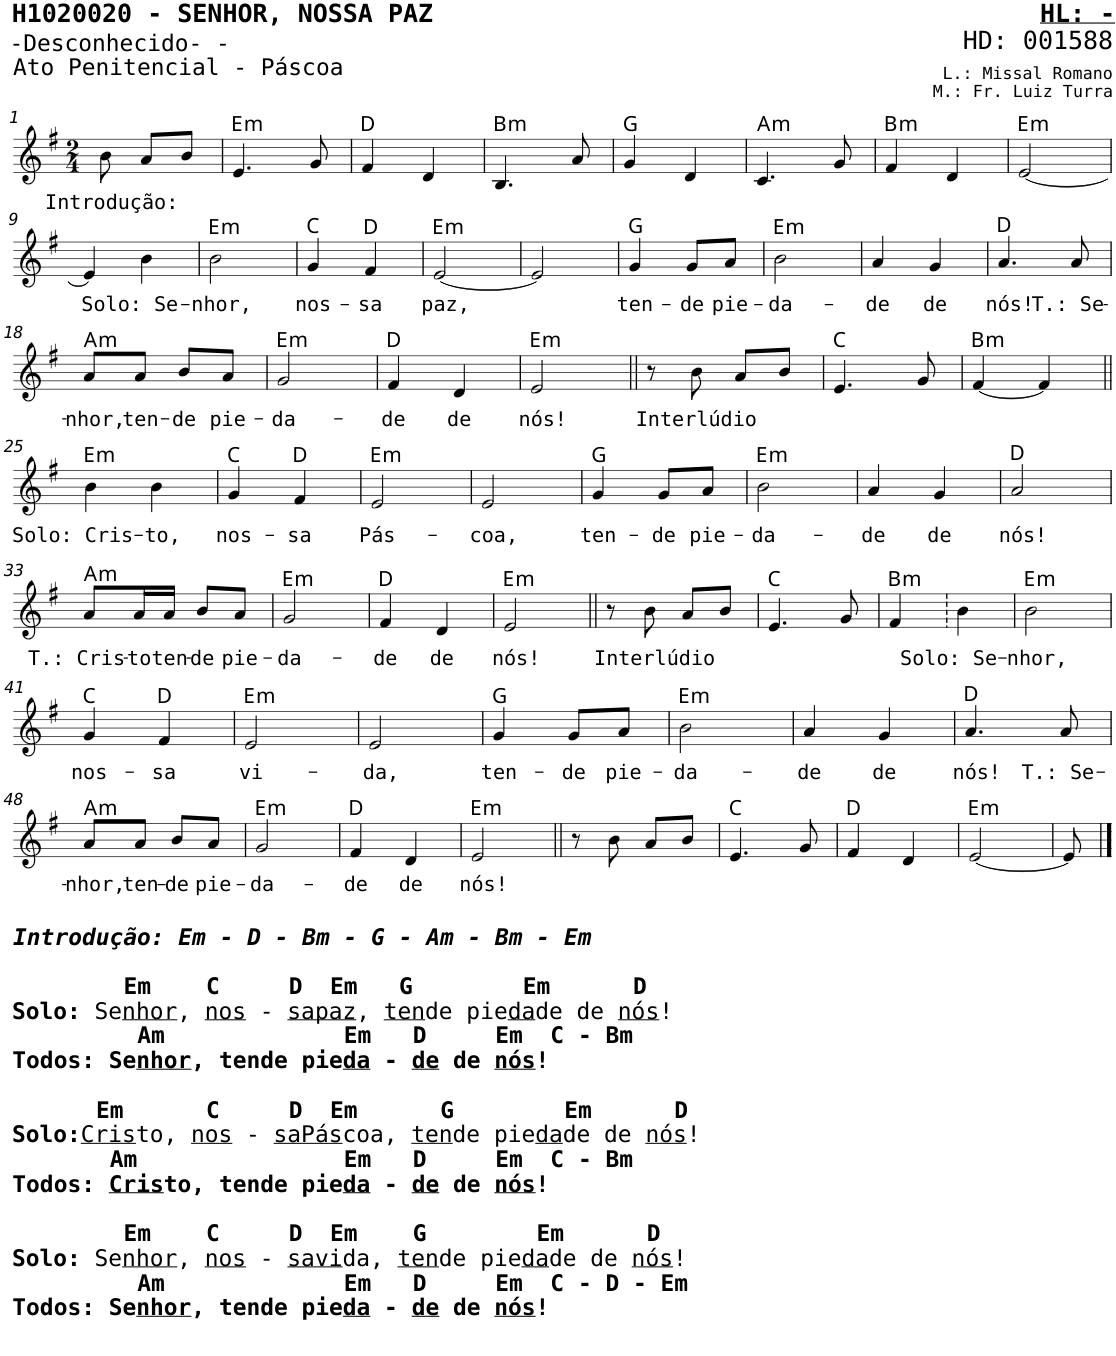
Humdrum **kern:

**kern	**text	**harte
*part1	*part1	*part1
*staff1	*staff1	*
*I"Voz	*	*
*I'V	*	*
*stria5	*	*
*clefG2	*	*
*k[f#]	*	*
*M2/4	*	*
=1	=1	=1
!	!LO:LY:b	!
8b\	Introdução:	.
8a/L	.	.
8b/J	.	.
=2	=2	=2
!	!	!LO:H:kt=m
4.e/	.	E:min
8g/	.	.
=3	=3	=3
4f#/	.	D:maj
4d/	.	.
=4	=4	=4
!	!	!LO:H:kt=m
4.B/	.	B:min
8a/	.	.
=5	=5	=5
4g/	.	G:maj
4d/	.	.
=6	=6	=6
!	!	!LO:H:kt=m
4.c/	.	A:min
8g/	.	.
=7	=7	=7
!	!	!LO:H:kt=m
4f#/	.	B:min
4d/	.	.
=8	=8	=8
!	!	!LO:H:kt=m
[2e/	.	E:min
!!LO:LB:g=z
=9	=9	=9
4e/]	.	.
!	!LO:LY:b	!
4b\	Solo: Se-	.
=10	=10	=10
!	!LO:LY:b	!LO:H:kt=m
2b\	-nhor,	E:min
=11	=11	=11
!	!LO:LY:b	!
4g/	nos-	C:maj
!	!LO:LY:b	!
4f#/	-sa	D:maj
=12	=12	=12
!	!LO:LY:b	!LO:H:kt=m
[2e/	paz,	E:min
=13	=13	=13
2e/]	.	.
=14	=14	=14
!	!LO:LY:b	!
4g/	ten-	G:maj
!	!LO:LY:b	!
8g/L	-de	.
!	!LO:LY:b	!
8a/J	pie-	.
=15	=15	=15
!	!LO:LY:b	!LO:H:kt=m
2b\	-da-	E:min
=16	=16	=16
!	!LO:LY:b	!
4a/	-de	.
!	!LO:LY:b	!
4g/	de	.
=17	=17	=17
!	!LO:LY:b	!
4.a/	nós!	D:maj
!	!LO:LY:b	!
8a/	T.: Se-	.
!!LO:LB:g=z
=18	=18	=18
!	!LO:LY:b	!LO:H:kt=m
8a/L	-nhor,	A:min
!	!LO:LY:b	!
8a/J	ten-	.
!	!LO:LY:b	!
8b/L	-de	.
!	!LO:LY:b	!
8a/J	pie-	.
=19	=19	=19
!	!LO:LY:b	!LO:H:kt=m
2g/	-da-	E:min
=20	=20	=20
!	!LO:LY:b	!
4f#/	-de	D:maj
!	!LO:LY:b	!
4d/	de	.
=21	=21	=21
!	!LO:LY:b	!LO:H:kt=m
2e/	nós!	E:min
=22||	=22||	=22||
8r	.	.
!	!LO:LY:b	!
8b\	Interlúdio	.
8a/L	.	.
8b/J	.	.
=23	=23	=23
4.e/	.	C:maj
8g/	.	.
=24	=24	=24
!	!	!LO:H:kt=m
[4f#/	.	B:min
4f#/]	.	.
!!LO:LB:g=z
=25||	=25||	=25||
!	!LO:LY:b	!LO:H:kt=m
4b\	Solo: Cris-	E:min
!	!LO:LY:b	!
4b\	-to,	.
=26	=26	=26
!	!LO:LY:b	!
4g/	nos-	C:maj
!	!LO:LY:b	!
4f#/	-sa	D:maj
=27	=27	=27
!	!LO:LY:b	!LO:H:kt=m
2e/	Pás-	E:min
=28	=28	=28
!	!LO:LY:b	!
2e/	-coa,	.
=29	=29	=29
!	!LO:LY:b	!
4g/	ten-	G:maj
!	!LO:LY:b	!
8g/L	-de	.
!	!LO:LY:b	!
8a/J	pie-	.
=30	=30	=30
!	!LO:LY:b	!LO:H:kt=m
2b\	-da-	E:min
=31	=31	=31
!	!LO:LY:b	!
4a/	-de	.
!	!LO:LY:b	!
4g/	de	.
=32	=32	=32
!	!LO:LY:b	!
2a/	nós!	D:maj
!!LO:LB:g=z
=33	=33	=33
!	!LO:LY:b	!LO:H:kt=m
8a/L	T.: Cris-	A:min
!	!LO:LY:b	!
16a/L	-to	.
!	!LO:LY:b	!
16a/JJ	ten-	.
!	!LO:LY:b	!
8b/L	-de	.
!	!LO:LY:b	!
8a/J	pie-	.
=34	=34	=34
!	!LO:LY:b	!LO:H:kt=m
2g/	-da-	E:min
=35	=35	=35
!	!LO:LY:b	!
4f#/	-de	D:maj
!	!LO:LY:b	!
4d/	de	.
=36	=36	=36
!	!LO:LY:b	!LO:H:kt=m
2e/	nós!	E:min
=37||	=37||	=37||
8r	.	.
!	!LO:LY:b	!
8b\	Interlúdio	.
8a/L	.	.
8b/J	.	.
=38	=38	=38
4.e/	.	C:maj
8g/	.	.
=39	=39	=39
!	!	!LO:H:kt=m
4f#/	.	B:min
!	!LO:LY:b	!
4b\	Solo: Se-	.
=40	=40	=40
!	!LO:LY:b	!LO:H:kt=m
2b\	-nhor,	E:min
!!LO:LB:g=z
=41	=41	=41
!	!LO:LY:b	!
4g/	nos-	C:maj
!	!LO:LY:b	!
4f#/	-sa	D:maj
=42	=42	=42
!	!LO:LY:b	!LO:H:kt=m
2e/	vi-	E:min
=43	=43	=43
!	!LO:LY:b	!
2e/	-da,	.
=44	=44	=44
!	!LO:LY:b	!
4g/	ten-	G:maj
!	!LO:LY:b	!
8g/L	-de	.
!	!LO:LY:b	!
8a/J	pie-	.
=45	=45	=45
!	!LO:LY:b	!LO:H:kt=m
2b\	-da-	E:min
=46	=46	=46
!	!LO:LY:b	!
4a/	-de	.
!	!LO:LY:b	!
4g/	de	.
=47	=47	=47
!	!LO:LY:b	!
4.a/	nós!	D:maj
!	!LO:LY:b	!
8a/	T.: Se-	.
!!LO:LB:g=z
=48	=48	=48
!LO:TX:b:Bi:t=Introdução&colon; Em - D - Bm - G - Am - Bm - Em	!	!
!LO:TX:b:t=Em    C     D  Em   G        Em      D	!	!
!LO:TX:b:t=Solo&colon;	!	!
!LO:TX:b:t=Se	!	!
!LO:TX:b:t=nhor	!	!
!LO:TX:b:t=,	!	!
!LO:TX:b:t=nos	!	!
!LO:TX:b:t=-	!	!
!LO:TX:b:t=sapaz	!	!
!LO:TX:b:t=,	!	!
!LO:TX:b:t=ten	!	!
!LO:TX:b:t=de pie	!	!
!LO:TX:b:t=da	!	!
!LO:TX:b:t=de de	!	!
!LO:TX:b:t=nós	!	!
!LO:TX:b:t=!	!	!
!LO:TX:b:B:t=Am             Em   D     Em  C - Bm	!	!
!LO:TX:b:t=Todos&colon; Se	!	!
!LO:TX:b:t=nhor	!	!
!LO:TX:b:t=, tende pie	!	!
!LO:TX:b:t=da	!	!
!LO:TX:b:t=-	!	!
!LO:TX:b:t=de	!	!
!LO:TX:b:t=de	!	!
!LO:TX:b:t=nós	!	!
!LO:TX:b:t=!	!	!
!LO:TX:b:t=Em    &nbsp; C     D  Em      G        Em      D	!	!
!LO:TX:b:t=Solo&colon;	!	!
!LO:TX:b:t=Cris	!	!
!LO:TX:b:t=to,	!	!
!LO:TX:b:t=nos	!	!
!LO:TX:b:t=-	!	!
!LO:TX:b:t=saPás	!	!
!LO:TX:b:t=coa,	!	!
!LO:TX:b:t=ten	!	!
!LO:TX:b:t=de pie	!	!
!LO:TX:b:t=da	!	!
!LO:TX:b:t=de de	!	!
!LO:TX:b:t=nós	!	!
!LO:TX:b:t=!	!	!
!LO:TX:b:B:t=Am               Em   D     Em  C - Bm	!	!
!LO:TX:b:t=Todos&colon;	!	!
!LO:TX:b:t=Cris	!	!
!LO:TX:b:t=to, tende pie	!	!
!LO:TX:b:t=da	!	!
!LO:TX:b:t=-	!	!
!LO:TX:b:t=de	!	!
!LO:TX:b:t=de	!	!
!LO:TX:b:t=nós	!	!
!LO:TX:b:t=!	!	!
!LO:TX:b:t=Em    C     D  Em    G        Em      D	!	!
!LO:TX:b:t=Solo&colon;	!	!
!LO:TX:b:t=Se	!	!
!LO:TX:b:t=nhor	!	!
!LO:TX:b:t=,	!	!
!LO:TX:b:t=nos	!	!
!LO:TX:b:t=-	!	!
!LO:TX:b:t=savi	!	!
!LO:TX:b:t=da,	!	!
!LO:TX:b:t=ten	!	!
!LO:TX:b:t=de pie	!	!
!LO:TX:b:t=da	!	!
!LO:TX:b:t=de de	!	!
!LO:TX:b:t=nós	!	!
!LO:TX:b:t=!	!	!
!LO:TX:b:B:t=Am             Em   D     Em  C - D - Em	!	!
!LO:TX:b:t=Todos&colon; Se	!	!
!LO:TX:b:t=nhor	!	!
!LO:TX:b:t=, tende pie	!	!
!LO:TX:b:t=da	!	!
!LO:TX:b:t=-	!	!
!LO:TX:b:t=de	!	!
!LO:TX:b:t=de	!	!
!LO:TX:b:t=nós	!	!
!LO:TX:b:t=!	!	!
!	!LO:LY:b	!LO:H:kt=m
8a/L	-nhor,	A:min
!	!LO:LY:b	!
8a/J	ten-	.
!	!LO:LY:b	!
8b/L	-de	.
!	!LO:LY:b	!
8a/J	pie-	.
=49	=49	=49
!	!LO:LY:b	!LO:H:kt=m
2g/	-da-	E:min
=50	=50	=50
!	!LO:LY:b	!
4f#/	-de	D:maj
!	!LO:LY:b	!
4d/	de	.
=51	=51	=51
!	!LO:LY:b	!LO:H:kt=m
2e/	nós!	E:min
=52||	=52||	=52||
8r	.	.
8b\	.	.
8a/L	.	.
8b/J	.	.
=53	=53	=53
4.e/	.	C:maj
8g/	.	.
=54	=54	=54
4f#/	.	D:maj
4d/	.	.
=55	=55	=55
!	!	!LO:H:kt=m
[2e/	.	E:min
=56	=56	=56
8e/]	.	.
==	==	==
*-	*-	*-
